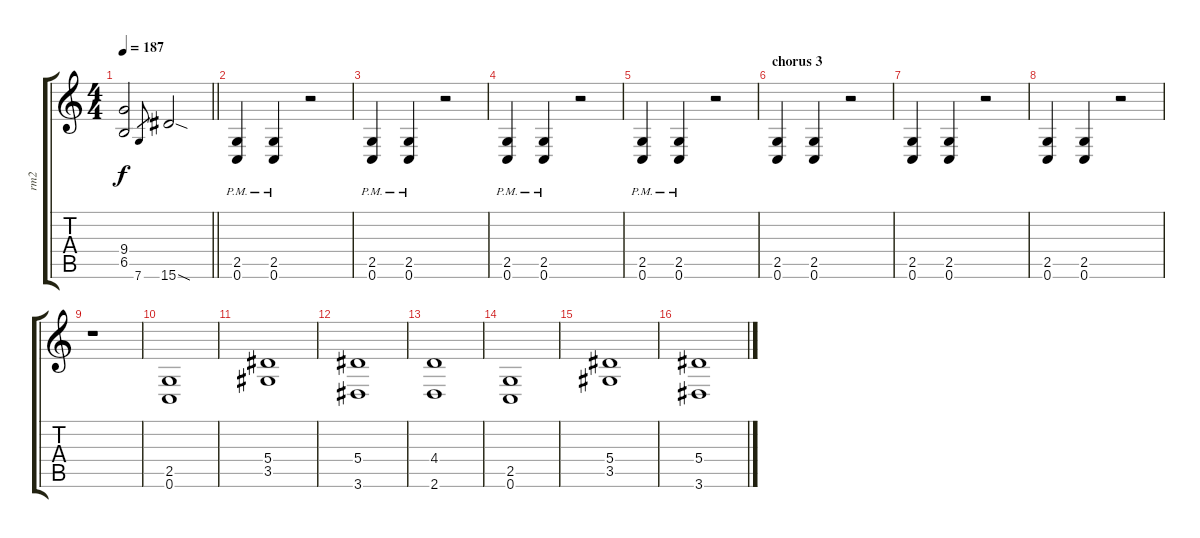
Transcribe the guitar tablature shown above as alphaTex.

\track ("rm2" "rm2") {instrument distortionguitar}
\staff {score tabs}
\tuning (C4 G3 Eb3 Bb2 F2 C2) {hide}
\ts (4 4)
\tempo 187
\clef g2
\barLineRight lightlight
\ks c
(9.4{t} 6.5{t}).2{dy f} 7.6.8{gr} 15.6{sod}.2 |
(2.5{pm} 0.6{pm}).4 (2.5{pm} 0.6{pm}).4 r.2 |
(2.5{pm} 0.6{pm}).4 (2.5{pm} 0.6{pm}).4 r.2 |
(2.5{pm} 0.6{pm}).4 (2.5{pm} 0.6{pm}).4 r.2 |
(2.5{pm} 0.6{pm}).4 (2.5{pm} 0.6{pm}).4 r.2 |
\section ("" "chorus 3")
(2.5 0.6).4 (2.5 0.6).4 r.2 |
(2.5 0.6).4 (2.5 0.6).4 r.2 |
(2.5 0.6).4 (2.5 0.6).4 r.2 |
r.1 |
(2.5 0.6).1 |
(5.4 3.5).1 |
(5.4 3.6).1 |
(4.4 2.6).1 |
(2.5 0.6).1 |
(5.4 3.5).1 |
(5.4 3.6).1
